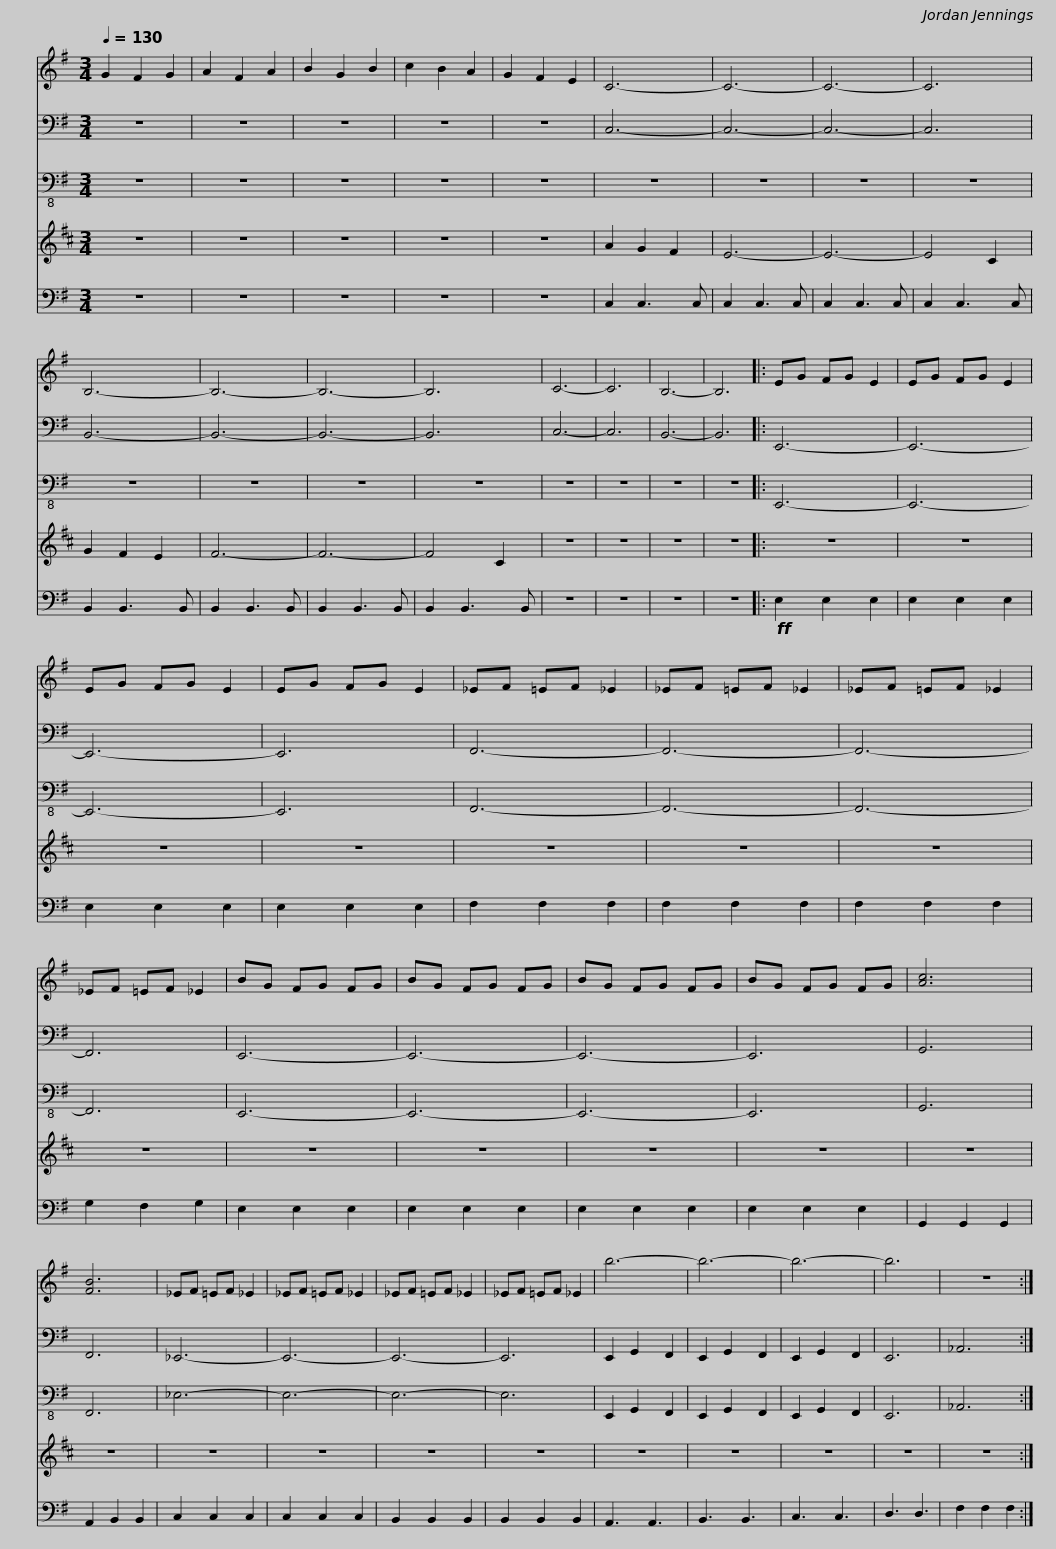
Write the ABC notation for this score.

X:1
%%score 1 2 3 4 5
L:1/8
Q:1/4=130
M:3/4
I:linebreak $
K:G
V:1 treble
V:2 bass
V:3 bass-8
V:4 treble transpose=-7
V:5 bass
V:1
 G2 F2 G2 | A2 F2 A2 | B2 G2 B2 | c2 B2 A2 | G2 F2 E2 | %5
 C6- | C6- | C6- | C6 |$ B,6- | %10
 B,6- | B,6- | B,6 | C6- | C6 | %15
 B,6- | B,6 |: EG FG E2 | EG FG E2 |$ EG FG E2 | %20
 EG FG E2 | _EF =EF _E2 | _EF =EF _E2 | _EF =EF _E2 | _EF =EF _E2 | %25
 BG FG FG |$ BG FG FG | BG FG FG | BG FG FG | [Ac]6 | %30
 [FB]6 | _EF =EF _E2 | _EF =EF _E2 |$ _EF =EF _E2 | _EF =EF _E2 | %35
 b6- | b6- | b6- | b6 | z6 :| %40
V:2
 z6 | z6 | z6 | z6 | z6 | %5
 C,6- | C,6- | C,6- | C,6 |$ B,,6- | %10
 B,,6- | B,,6- | B,,6 | C,6- | C,6 | %15
 B,,6- | B,,6 |: E,,6- | E,,6- |$ E,,6- | %20
 E,,6 | F,,6- | F,,6- | F,,6- | F,,6 | %25
 E,,6- |$ E,,6- | E,,6- | E,,6 | G,,6 | %30
 F,,6 | _E,,6- | E,,6- |$ E,,6- | E,,6 | %35
 E,,2 G,,2 F,,2 | E,,2 G,,2 F,,2 | E,,2 G,,2 F,,2 | E,,6 | _A,,6 :| %40
V:3
 z6 | z6 | z6 | z6 | z6 | %5
 z6 | z6 | z6 | z6 |$ z6 | %10
 z6 | z6 | z6 | z6 | z6 | %15
 z6 | z6 |: E,,6- | E,,6- |$ E,,6- | %20
 E,,6 | F,,6- | F,,6- | F,,6- | F,,6 | %25
 E,,6- |$ E,,6- | E,,6- | E,,6 | G,,6 | %30
 F,,6 | _E,6- | E,6- |$ E,6- | E,6 | %35
 E,,2 G,,2 F,,2 | E,,2 G,,2 F,,2 | E,,2 G,,2 F,,2 | E,,6 | _A,,6 :| %40
V:4
[K:D] z6 | z6 | z6 | z6 | z6 | %5
 A2 G2 F2 | E6- | E6- | E4 C2 |$ G2 F2 E2 | %10
 F6- | F6- | F4 C2 | z6 | z6 | %15
 z6 | z6 |: z6 | z6 |$ z6 | %20
 z6 | z6 | z6 | z6 | z6 | %25
 z6 |$ z6 | z6 | z6 | z6 | %30
 z6 | z6 | z6 |$ z6 | z6 | %35
 z6 | z6 | z6 | z6 | z6 :| %40
V:5
 z6 | z6 | z6 | z6 | z6 | %5
 C,2 C,3 C, | C,2 C,3 C, | C,2 C,3 C, | C,2 C,3 C, |$ B,,2 B,,3 B,, | %10
 B,,2 B,,3 B,, | B,,2 B,,3 B,, | B,,2 B,,3 B,, | z6 | z6 | %15
 z6 | z6 |:!ff! E,2 E,2 E,2 | E,2 E,2 E,2 |$ E,2 E,2 E,2 | %20
 E,2 E,2 E,2 | F,2 F,2 F,2 | F,2 F,2 F,2 | F,2 F,2 F,2 | G,2 F,2 G,2 | %25
 E,2 E,2 E,2 |$ E,2 E,2 E,2 | E,2 E,2 E,2 | E,2 E,2 E,2 | G,,2 G,,2 G,,2 | %30
 A,,2 B,,2 B,,2 | C,2 C,2 C,2 | C,2 C,2 C,2 |$ B,,2 B,,2 B,,2 | B,,2 B,,2 B,,2 | %35
 A,,3 A,,3 | B,,3 B,,3 | C,3 C,3 | D,3 D,3 | F,2 F,2 F,2 :| %40
